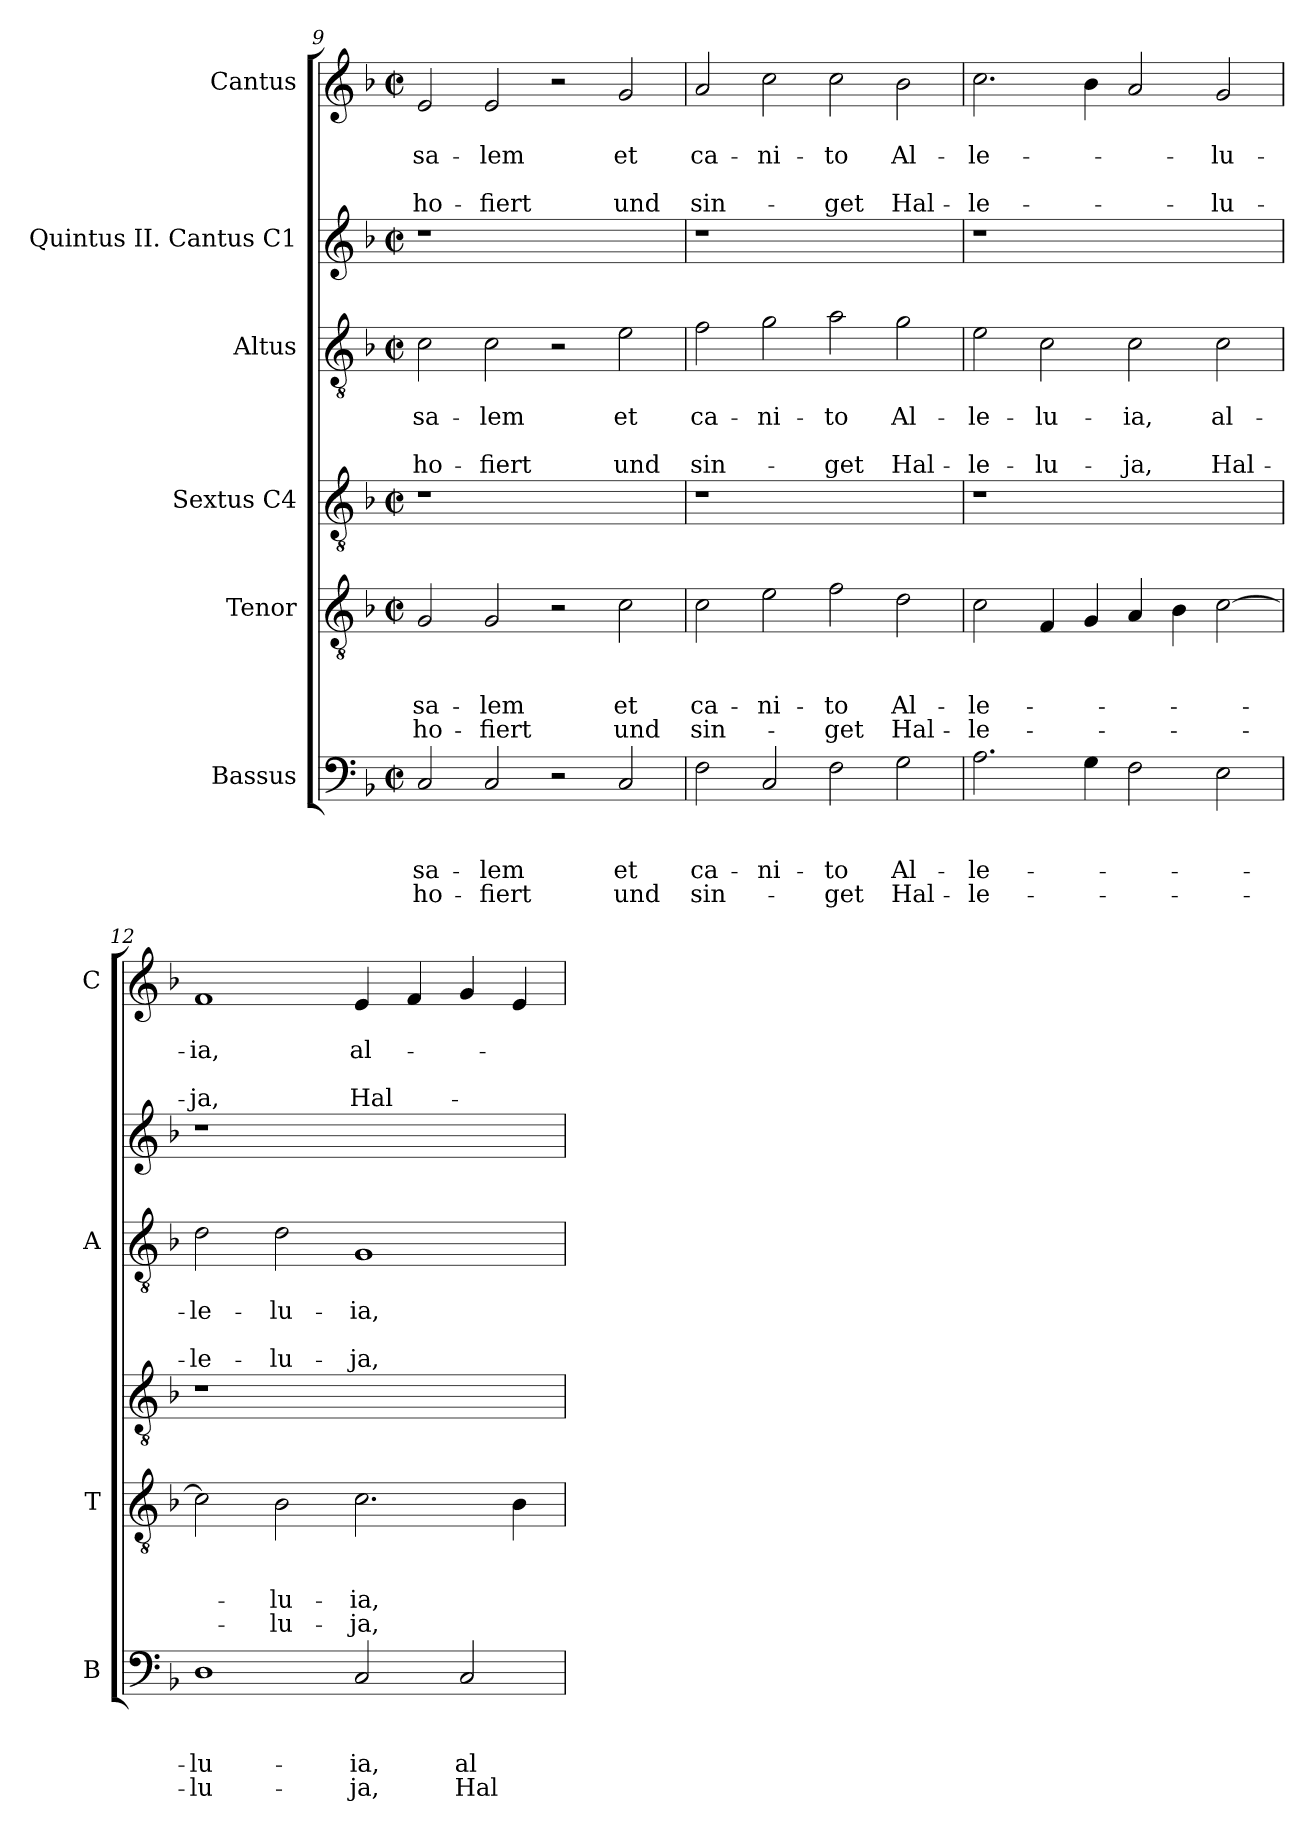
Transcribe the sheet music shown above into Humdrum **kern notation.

**kern	**text	**text	**text	**text	**kern	**text	**text	**text	**text	**kern	**kern	**text	**text	**text	**text	**kern	**kern	**text	**text	**text	**text
*part6	*part6	*part6	*part6	*part6	*part5	*part5	*part5	*part5	*part5	*part4	*part3	*part3	*part3	*part3	*part3	*part2	*part1	*part1	*part1	*part1	*part1
*staff6	*staff6	*staff6	*staff6	*staff6	*staff5	*staff5	*staff5	*staff5	*staff5	*staff4	*staff3	*staff3	*staff3	*staff3	*staff3	*staff2	*staff1	*staff1	*staff1	*staff1	*staff1
*I"Bassus	*	*	*	*	*I"Tenor	*	*	*	*	*I"Sextus C4	*I"Altus	*	*	*	*	*I"Quintus II. Cantus C1	*I"Cantus	*	*	*	*
*I'B	*	*	*	*	*I'T	*	*	*	*	*	*I'A	*	*	*	*	*	*I'C	*	*	*	*
*clefF4	*	*	*	*	*clefGv2	*	*	*	*	*clefGv2	*clefGv2	*	*	*	*	*clefG2	*clefG2	*	*	*	*
*k[b-]	*	*	*	*	*k[b-]	*	*	*	*	*k[b-]	*k[b-]	*	*	*	*	*k[b-]	*k[b-]	*	*	*	*
*F:	*	*	*	*	*F:	*	*	*	*	*F:	*F:	*	*	*	*	*F:	*F:	*	*	*	*
*M2/2	*	*	*	*	*M2/2	*	*	*	*	*M2/2	*M2/2	*	*	*	*	*M2/2	*M2/2	*	*	*	*
*met(c|)	*	*	*	*	*met(c|)	*	*	*	*	*met(c|)	*met(c|)	*	*	*	*	*met(c|)	*met(c|)	*	*	*	*
=9	=9	=9	=9	=9	=9	=9	=9	=9	=9	=9	=9	=9	=9	=9	=9	=9	=9	=9	=9	=9	=9
!	!	!	!LO:LY:b	!LO:LY:b	!	!	!	!LO:LY:b	!LO:LY:b	!	!	!	!LO:LY:b	!	!LO:LY:b	!	!	!	!LO:LY:b	!	!LO:LY:b
2C/	.	.	-sa-	ho-	2G/	.	.	-sa-	ho-	1r	2c\	.	-sa-	.	ho-	1r	2e/	.	-sa-	.	ho-
!	!	!	!LO:LY:b	!LO:LY:b	!	!	!	!LO:LY:b	!LO:LY:b	!	!	!	!LO:LY:b	!	!LO:LY:b	!	!	!	!LO:LY:b	!	!LO:LY:b
2C/	.	.	-lem	-fiert	2G/	.	.	-lem	-fiert	.	2c\	.	-lem	.	-fiert	.	2e/	.	-lem	.	-fiert
2r	.	.	.	.	2r	.	.	.	.	1ryy	2r	.	.	.	.	1ryy	2r	.	.	.	.
!	!	!	!LO:LY:b	!LO:LY:b	!	!	!	!LO:LY:b	!LO:LY:b	!	!	!	!LO:LY:b	!	!LO:LY:b	!	!	!	!LO:LY:b	!	!LO:LY:b
2C/	.	.	et	und	2c\	.	.	et	und	.	2e\	.	et	.	und	.	2g/	.	et	.	und
=10	=10	=10	=10	=10	=10	=10	=10	=10	=10	=10	=10	=10	=10	=10	=10	=10	=10	=10	=10	=10	=10
!	!	!	!LO:LY:b	!LO:LY:b	!	!	!	!LO:LY:b	!LO:LY:b	!	!	!	!LO:LY:b	!	!LO:LY:b	!	!	!	!LO:LY:b	!	!LO:LY:b
2F\	.	.	ca-	sin-	2c\	.	.	ca-	sin-	1r	2f\	.	ca-	.	sin-	1r	2a/	.	ca-	.	sin-
!	!	!	!LO:LY:b	!	!	!	!	!LO:LY:b	!	!	!	!	!LO:LY:b	!	!	!	!	!	!LO:LY:b	!	!
2C/	.	.	-ni-	.	2e\	.	.	-ni-	.	.	2g\	.	-ni-	.	.	.	2cc\	.	-ni-	.	.
!	!	!	!LO:LY:b	!LO:LY:b	!	!	!	!LO:LY:b	!LO:LY:b	!	!	!	!LO:LY:b	!	!LO:LY:b	!	!	!	!LO:LY:b	!	!LO:LY:b
2F\	.	.	-to	-get	2f\	.	.	-to	-get	1ryy	2a\	.	-to	.	-get	1ryy	2cc\	.	-to	.	-get
!	!	!	!LO:LY:b	!LO:LY:b	!	!	!	!LO:LY:b	!LO:LY:b	!	!	!	!LO:LY:b	!	!LO:LY:b	!	!	!	!LO:LY:b	!	!LO:LY:b
2G\	.	.	Al-	Hal-	2d\	.	.	Al-	Hal-	.	2g\	.	Al-	.	Hal-	.	2b-\	.	Al-	.	Hal-
=11	=11	=11	=11	=11	=11	=11	=11	=11	=11	=11	=11	=11	=11	=11	=11	=11	=11	=11	=11	=11	=11
!	!	!	!LO:LY:b	!LO:LY:b	!	!	!	!LO:LY:b	!LO:LY:b	!	!	!	!LO:LY:b	!	!LO:LY:b	!	!	!	!LO:LY:b	!	!LO:LY:b
2.A\	.	.	-le-	-le-	2c\	.	.	-le-	-le-	1r	2e\	.	-le-	.	-le-	1r	2.cc\	.	-le-	.	-le-
!	!	!	!	!	!	!	!	!	!	!	!	!	!LO:LY:b	!	!LO:LY:b	!	!	!	!	!	!
.	.	.	.	.	4F/	.	.	.	.	.	2c\	.	-lu-	.	-lu-	.	.	.	.	.	.
4G\	.	.	.	.	4G/	.	.	.	.	.	.	.	.	.	.	.	4b-\	.	.	.	.
!	!	!	!	!	!	!	!	!	!	!	!	!	!LO:LY:b	!	!LO:LY:b	!	!	!	!	!	!
2F\	.	.	.	.	4A/	.	.	.	.	1ryy	2c\	.	-ia,	.	-ja,	1ryy	2a/	.	.	.	.
.	.	.	.	.	4B-\	.	.	.	.	.	.	.	.	.	.	.	.	.	.	.	.
!	!	!	!	!	!	!	!	!	!	!	!	!	!LO:LY:b	!	!LO:LY:b	!	!	!	!LO:LY:b	!	!LO:LY:b
2E\	.	.	.	.	[2c\	.	.	.	.	.	2c\	.	al-	.	Hal-	.	2g/	.	-lu-	.	-lu-
!!LO:LB:g=z
=12	=12	=12	=12	=12	=12	=12	=12	=12	=12	=12	=12	=12	=12	=12	=12	=12	=12	=12	=12	=12	=12
!	!	!	!LO:LY:b	!LO:LY:b	!	!	!	!	!	!	!	!	!LO:LY:b	!	!LO:LY:b	!	!	!	!LO:LY:b	!	!LO:LY:b
1D	.	.	-lu-	-lu-	2c\]	.	.	.	.	1r	2d\	.	-le-	.	-le-	1r	1f	.	-ia,	.	-ja,
!	!	!	!	!	!	!	!	!LO:LY:b	!LO:LY:b	!	!	!	!LO:LY:b	!	!LO:LY:b	!	!	!	!	!	!
.	.	.	.	.	2B-\	.	.	-lu-	-lu-	.	2d\	.	-lu-	.	-lu-	.	.	.	.	.	.
!	!	!	!LO:LY:b	!LO:LY:b	!	!	!	!LO:LY:b	!LO:LY:b	!	!	!	!LO:LY:b	!	!LO:LY:b	!	!	!	!LO:LY:b	!	!LO:LY:b
2C/	.	.	-ia,	-ja,	2.c\	.	.	-ia,	-ja,	1ryy	1G	.	-ia,	.	-ja,	1ryy	4e/	.	al-	.	Hal-
.	.	.	.	.	.	.	.	.	.	.	.	.	.	.	.	.	4f/	.	.	.	.
!	!	!	!LO:LY:b	!LO:LY:b	!	!	!	!	!	!	!	!	!	!	!	!	!	!	!	!	!
2C/	.	.	al-	Hal-	.	.	.	.	.	.	.	.	.	.	.	.	4g/	.	.	.	.
.	.	.	.	.	4B-\	.	.	.	.	.	.	.	.	.	.	.	4e/	.	.	.	.
=	=	=	=	=	=	=	=	=	=	=	=	=	=	=	=	=	=	=	=	=	=
*-	*-	*-	*-	*-	*-	*-	*-	*-	*-	*-	*-	*-	*-	*-	*-	*-	*-	*-	*-	*-	*-
